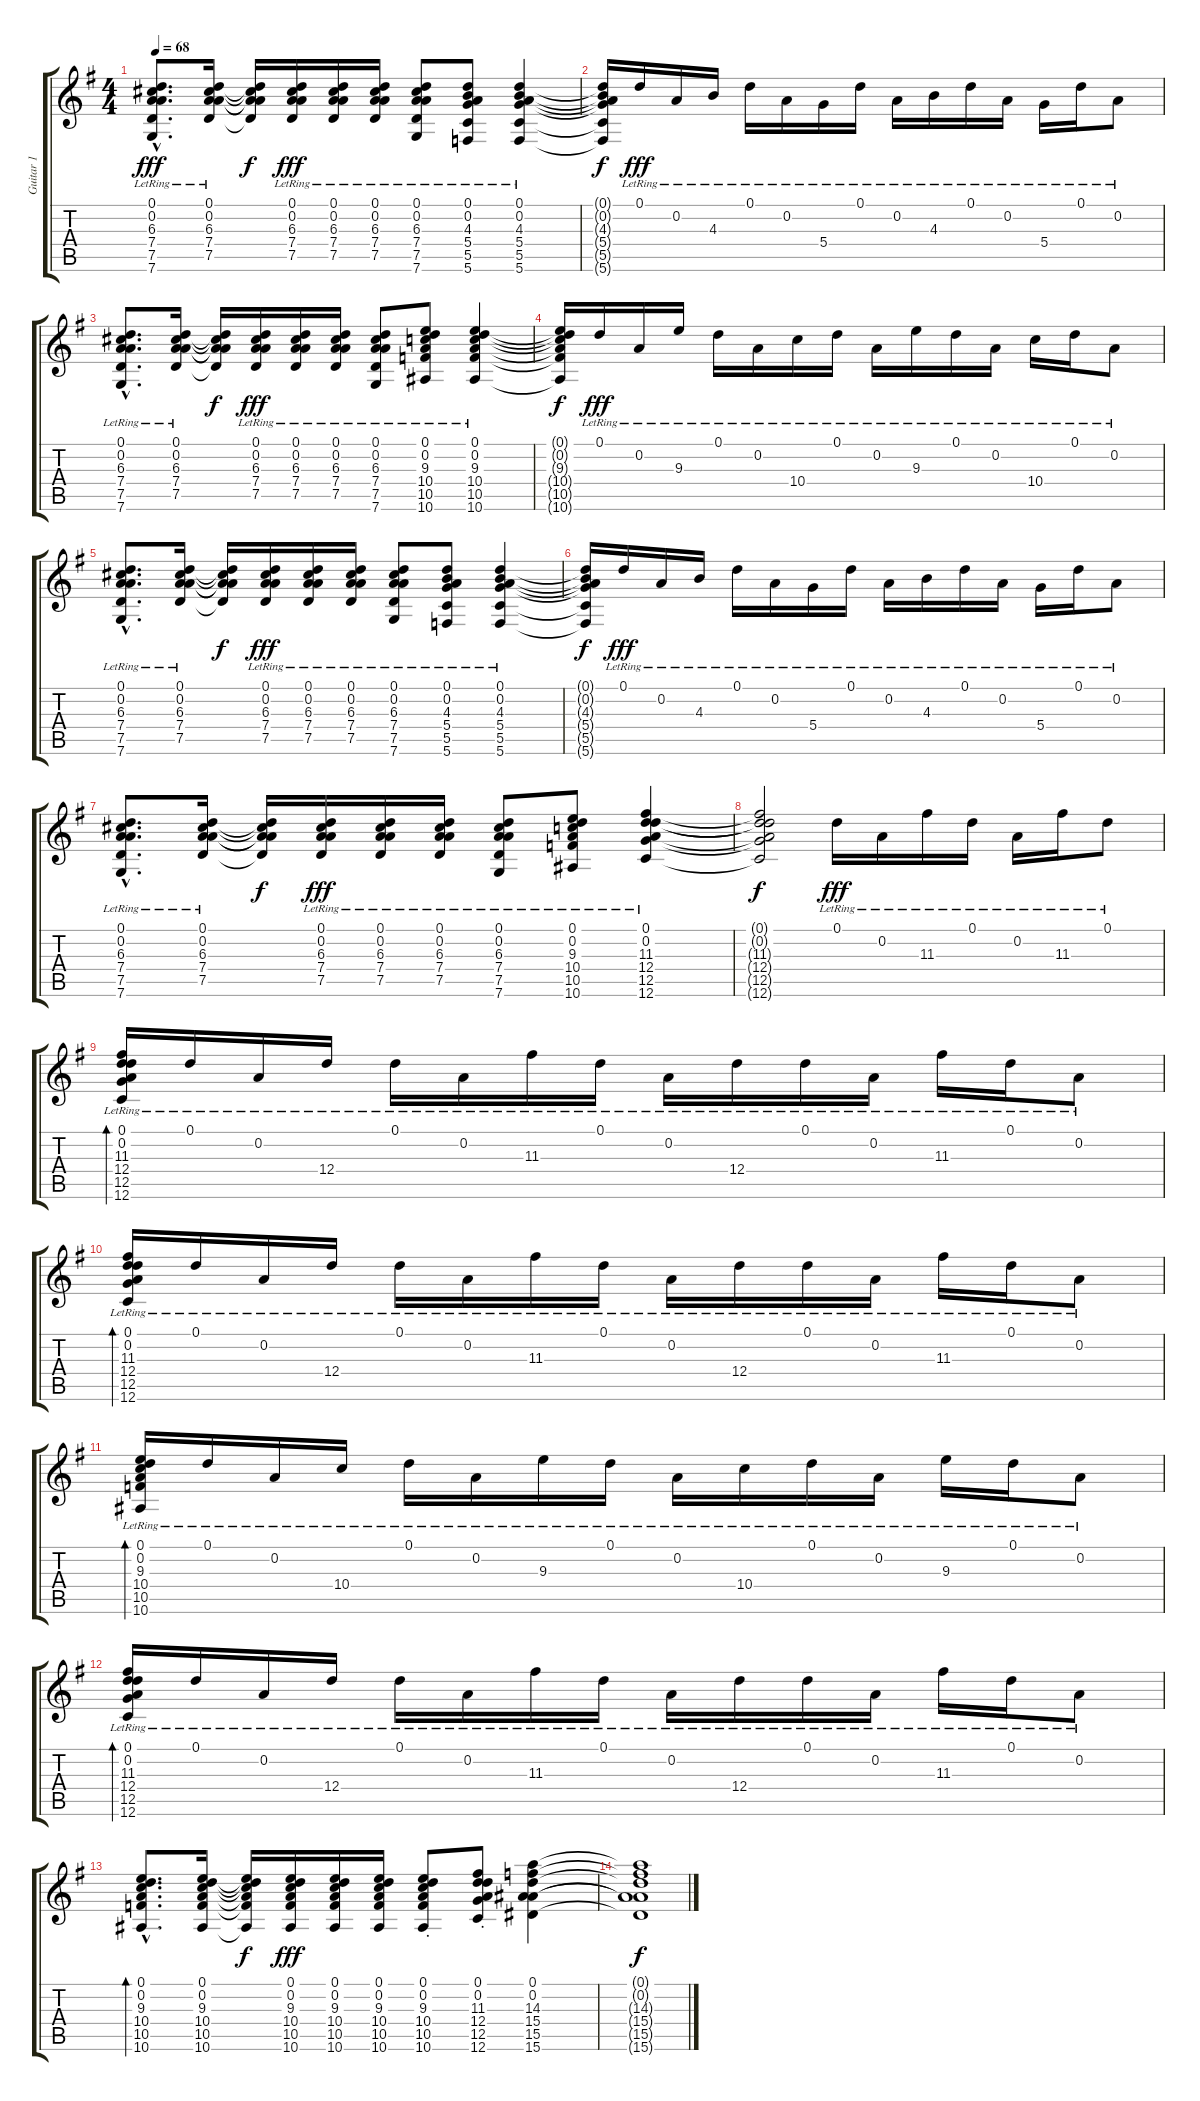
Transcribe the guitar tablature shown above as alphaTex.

\track ("Guitar 1" "Guitar 1") {instrument acousticguitarsteel}
\staff {score tabs}
\tuning (D4 A3 G3 D3 G2 C2) {hide}
\ts (4 4)
\tempo 68
\clef g2
\ks g
(0.1{hac lr} 0.2{hac lr} 6.3{hac lr} 7.4{hac lr} 7.5{hac lr} 7.6{hac lr}).8{d dy fff} (0.1{lr} 0.2{lr} 6.3{lr} 7.4{lr} 7.5{lr}).16 (0.1{t} 0.2{t} 6.3{t} 7.4{t} 7.5{t}).16{dy f} (0.1{lr} 0.2{lr} 6.3{lr} 7.4{lr} 7.5{lr}).16{dy fff} (0.1{lr} 0.2{lr} 6.3{lr} 7.4{lr} 7.5{lr}).16 (0.1{lr} 0.2{lr} 6.3{lr} 7.4{lr} 7.5{lr}).16 (0.1{lr} 0.2{lr} 6.3{lr} 7.4{lr} 7.5{lr} 7.6{lr}).8 (0.1{lr} 0.2{lr} 4.3{lr} 5.4{lr} 5.5{lr} 5.6{lr}).8 (0.1{lr} 0.2{lr} 4.3{lr} 5.4{lr} 5.5{lr} 5.6{lr}).4 |
(0.1{t} 0.2{t} 4.3{t} 5.4{t} 5.5{t} 5.6{t}).16{dy f} 0.1{lr}.16{dy fff} 0.2{lr}.16 4.3{lr}.16 0.1{lr}.16 0.2{lr}.16 5.4{lr}.16 0.1{lr}.16 0.2{lr}.16 4.3{lr}.16 0.1{lr}.16 0.2{lr}.16 5.4{lr}.16 0.1{lr}.16 0.2{lr}.8 |
(0.1{hac lr} 0.2{hac lr} 6.3{hac lr} 7.4{hac lr} 7.5{hac lr} 7.6{hac lr}).8{d} (0.1{lr} 0.2{lr} 6.3{lr} 7.4{lr} 7.5{lr}).16 (0.1{t} 0.2{t} 6.3{t} 7.4{t} 7.5{t}).16{dy f} (0.1{lr} 0.2{lr} 6.3{lr} 7.4{lr} 7.5{lr}).16{dy fff} (0.1{lr} 0.2{lr} 6.3{lr} 7.4{lr} 7.5{lr}).16 (0.1{lr} 0.2{lr} 6.3{lr} 7.4{lr} 7.5{lr}).16 (0.1{lr} 0.2{lr} 6.3{lr} 7.4{lr} 7.5{lr} 7.6{lr}).8 (0.1{lr} 0.2{lr} 9.3{lr} 10.4{lr} 10.5{lr} 10.6{lr}).8 (0.1{lr} 0.2{lr} 9.3{lr} 10.4{lr} 10.5{lr} 10.6{lr}).4 |
(0.1{t} 0.2{t} 9.3{t} 10.4{t} 10.5{t} 10.6{t}).16{dy f} 0.1{lr}.16{dy fff} 0.2{lr}.16 9.3{lr}.16 0.1{lr}.16 0.2{lr}.16 10.4{lr}.16 0.1{lr}.16 0.2{lr}.16 9.3{lr}.16 0.1{lr}.16 0.2{lr}.16 10.4{lr}.16 0.1{lr}.16 0.2{lr}.8 |
(0.1{hac lr} 0.2{hac lr} 6.3{hac lr} 7.4{hac lr} 7.5{hac lr} 7.6{hac lr}).8{d} (0.1{lr} 0.2{lr} 6.3{lr} 7.4{lr} 7.5{lr}).16 (0.1{t} 0.2{t} 6.3{t} 7.4{t} 7.5{t}).16{dy f} (0.1{lr} 0.2{lr} 6.3{lr} 7.4{lr} 7.5{lr}).16{dy fff} (0.1{lr} 0.2{lr} 6.3{lr} 7.4{lr} 7.5{lr}).16 (0.1{lr} 0.2{lr} 6.3{lr} 7.4{lr} 7.5{lr}).16 (0.1{lr} 0.2{lr} 6.3{lr} 7.4{lr} 7.5{lr} 7.6{lr}).8 (0.1{lr} 0.2{lr} 4.3{lr} 5.4{lr} 5.5{lr} 5.6{lr}).8 (0.1{lr} 0.2{lr} 4.3{lr} 5.4{lr} 5.5{lr} 5.6{lr}).4 |
(0.1{t} 0.2{t} 4.3{t} 5.4{t} 5.5{t} 5.6{t}).16{dy f} 0.1{lr}.16{dy fff} 0.2{lr}.16 4.3{lr}.16 0.1{lr}.16 0.2{lr}.16 5.4{lr}.16 0.1{lr}.16 0.2{lr}.16 4.3{lr}.16 0.1{lr}.16 0.2{lr}.16 5.4{lr}.16 0.1{lr}.16 0.2{lr}.8 |
(0.1{hac lr} 0.2{hac lr} 6.3{hac lr} 7.4{hac lr} 7.5{hac lr} 7.6{hac lr}).8{d} (0.1{lr} 0.2{lr} 6.3{lr} 7.4{lr} 7.5{lr}).16 (0.1{t} 0.2{t} 6.3{t} 7.4{t} 7.5{t}).16{dy f} (0.1{lr} 0.2{lr} 6.3{lr} 7.4{lr} 7.5{lr}).16{dy fff} (0.1{lr} 0.2{lr} 6.3{lr} 7.4{lr} 7.5{lr}).16 (0.1{lr} 0.2{lr} 6.3{lr} 7.4{lr} 7.5{lr}).16 (0.1{lr} 0.2{lr} 6.3{lr} 7.4{lr} 7.5{lr} 7.6{lr}).8 (0.1{lr} 0.2{lr} 9.3{lr} 10.4{lr} 10.5{lr} 10.6{lr}).8 (0.1{lr} 0.2{lr} 11.3{lr} 12.4{lr} 12.5{lr} 12.6{lr}).4 |
(0.1{t} 0.2{t} 11.3{t} 12.4{t} 12.5{t} 12.6{t}).2{dy f} 0.1{lr}.16{dy fff} 0.2{lr}.16 11.3{lr}.16 0.1{lr}.16 0.2{lr}.16 11.3{lr}.16 0.1{lr}.8 |
(0.1{lr} 0.2{lr} 11.3{lr} 12.4{lr} 12.5{lr} 12.6{lr}).16{bd 120} 0.1{lr}.16 0.2{lr}.16 12.4{lr}.16 0.1{lr}.16 0.2{lr}.16 11.3{lr}.16 0.1{lr}.16 0.2{lr}.16 12.4{lr}.16 0.1{lr}.16 0.2{lr}.16 11.3{lr}.16 0.1{lr}.16 0.2{lr}.8 |
(0.1{lr} 0.2{lr} 11.3{lr} 12.4{lr} 12.5{lr} 12.6{lr}).16{bd 120} 0.1{lr}.16 0.2{lr}.16 12.4{lr}.16 0.1{lr}.16 0.2{lr}.16 11.3{lr}.16 0.1{lr}.16 0.2{lr}.16 12.4{lr}.16 0.1{lr}.16 0.2{lr}.16 11.3{lr}.16 0.1{lr}.16 0.2{lr}.8 |
(0.1{lr} 0.2{lr} 9.3{lr} 10.4{lr} 10.5{lr} 10.6{lr}).16{bd 120} 0.1{lr}.16 0.2{lr}.16 10.4{lr}.16 0.1{lr}.16 0.2{lr}.16 9.3{lr}.16 0.1{lr}.16 0.2{lr}.16 10.4{lr}.16 0.1{lr}.16 0.2{lr}.16 9.3{lr}.16 0.1{lr}.16 0.2{lr}.8 |
(0.1{lr} 0.2{lr} 11.3{lr} 12.4{lr} 12.5{lr} 12.6{lr}).16{bd 120} 0.1{lr}.16 0.2{lr}.16 12.4{lr}.16 0.1{lr}.16 0.2{lr}.16 11.3{lr}.16 0.1{lr}.16 0.2{lr}.16 12.4{lr}.16 0.1{lr}.16 0.2{lr}.16 11.3{lr}.16 0.1{lr}.16 0.2{lr}.8 |
(0.1{hac} 0.2{hac} 9.3{hac} 10.4{hac} 10.5{hac} 10.6{hac}).8{d bd 240} (0.1 0.2 9.3 10.4 10.5 10.6).16 (0.1{t} 0.2{t} 9.3{t} 10.4{t} 10.5{t} 10.6{t}).16{dy f} (0.1 0.2 9.3 10.4 10.5 10.6).16{dy fff} (0.1 0.2 9.3 10.4 10.5 10.6).16 (0.1 0.2 9.3 10.4 10.5 10.6).16 (0.1{st} 0.2{st} 9.3{st} 10.4{st} 10.5{st} 10.6{st}).8 (0.1{st} 0.2{st} 11.3{st} 12.4{st} 12.5{st} 12.6{st}).8 (0.1 0.2 14.3 15.4 15.5 15.6).4 |
(0.1{t} 0.2{t} 14.3{t} 15.4{t} 15.5{t} 15.6{t}).1{dy f}
